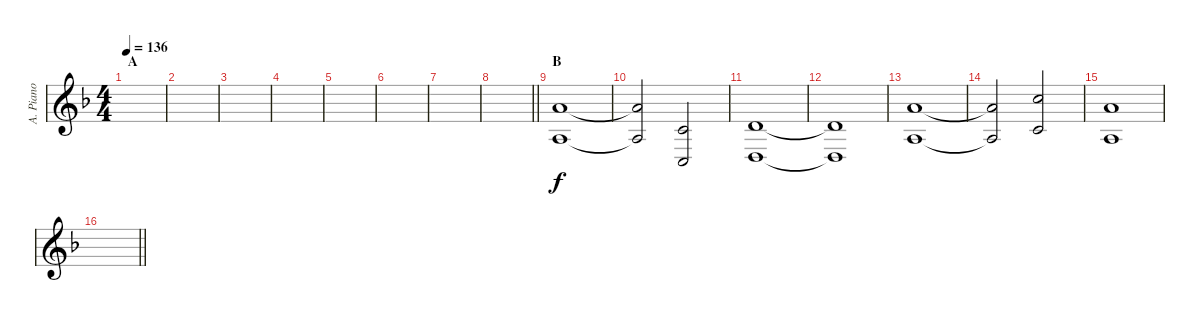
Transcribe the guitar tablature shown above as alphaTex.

\track ("A. Piano" "A. Piano") {instrument acousticgrandpiano}
\staff {score}
\tuning (E4 B3 G3 D3 A2 E2 B1) {hide}
\ts (4 4)
\section ("" "A")
\tempo 136
\clef g2
\ks dminor
|
|
|
|
|
|
|
\barLineRight lightlight
|
\section ("" "B")
(5.1 2.3).1 |
(5.1{t} 2.3{t}).2 (1.2 3.5).2 |
(3.2 0.4).1 |
(3.2{t} 0.4{t}).1 |
(5.1 2.3).1 |
(5.1{t} 2.3{t}).2 (8.1 1.2).2 |
(5.1 2.3).1 |
\barLineRight lightlight
